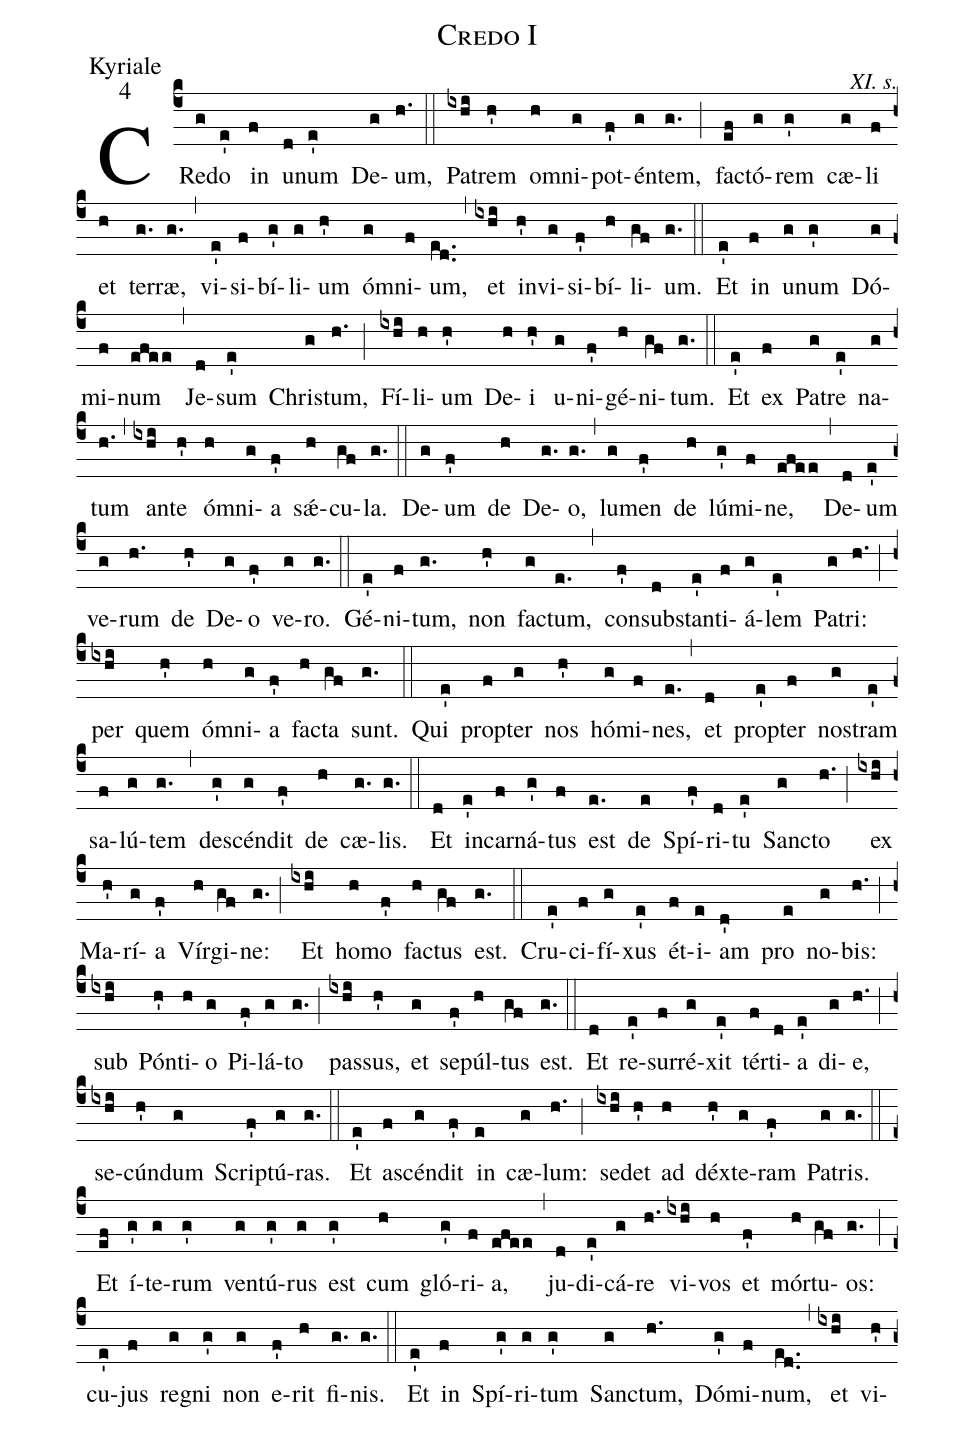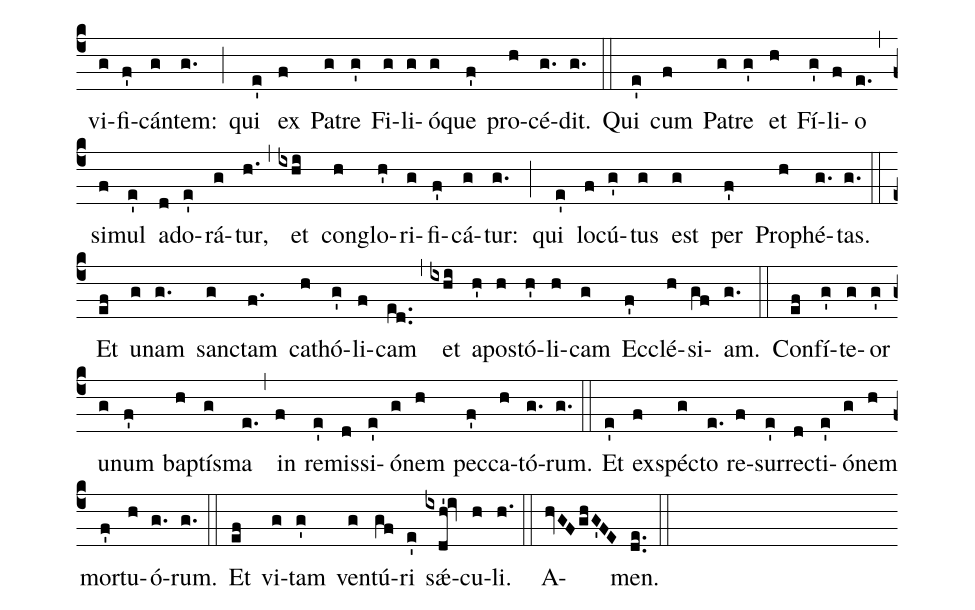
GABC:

name:Credo I;
office-part:Kyriale;
mode:4;
commentary:XI. s.;
%%
(c4) CRe(g)do(e') in(f) u(d)num(e') De(g)um,(h.) (::)
Pa(ixhi)trem(h') om(h)ni(g)pot(f')én(g)tem,(g.) (;) fac(ef)tó(g)rem(g') cæ(g)li(f) et(h) ter(g.)ræ,(g.) (,) vi(e')si(f)bí(g')li(g)um(h') óm(g)ni(f)um,(ed..) (,) et(ixhi) in(h')vi(g)si(f')bí(h)li(gf)um.(g.) (::)
Et(e') in(f) u(g)num(g') Dó(g)mi(f)num(efee) (,) Je(d)sum(e') Chris(g)tum,(h.) (;) Fí(ixhi)li(h)um(h') De(h)i(h') u(g)ni(f')gé(h)ni(gf)tum.(g.) (::)
Et(e') ex(f) Pa(g)tre(e') na(g)tum(h.) (,) an(ixhi)te(h') óm(h)ni(g)a(f') sǽ(h)cu(gf)la.(g.) (::)
De(g)um(f') de(h) De(g.)o,(g.) (,) lu(g)men(f') de(h) lú(g')mi(f)ne,(efee) (,) De(d)um(e') ve(g)rum(h.) de(h') De(g)o(f') ve(g)ro.(g.) (::)
Gé(e')ni(f)tum,(g.) non(h') fac(g)tum,(e.) (,) con(f')sub(d)stan(e')ti(f)á(g)lem(e') Pa(g)tri:(h.) (;) per(ixhi) quem(h') óm(h)ni(g)a(f') fac(h)ta(gf) sunt.(g.) (::)
Qui(e') prop(f)ter(g) nos(h') hó(g)mi(f)nes,(e.) (,) et(d) prop(e')ter(f) nos(g)tram(e') sa(f)lú(g)tem(g.) (,) de(g')scén(g)dit(f') de(h) cæ(g.)lis.(g.) (::)
Et(d) in(e')car(f)ná(g')tus(f) est(e.) de(e) Spí(f')ri(d)tu(e') Sanc(g)to(h.) (;) ex(ixhi) Ma(h')rí(g)a(f') Vír(h)gi(gf)ne:(g.) (;) Et(ixhi) ho(h)mo(f') fac(h)tus(gf) est.(g.) (::)
Cru(e')ci(f)fí(g)xus(e') ét(f)i(e)am(d') pro(e) no(g)bis:(h.) (;) sub(ixhi) Pón(h')ti(h)o(g) Pi(f')lá(g)to(g.) (;) pas(ixhi)sus,(h') et(g) se(f')púl(h)tus(gf) est.(g.) (::)
Et(d) re(e')sur(f)ré(g)xit(e') tér(f)ti(d)a(e') di(g)e,(h.) (;) se(ixhi)cún(h')dum(g) Scrip(f')tú(g)ras.(g.) (::)
Et(e') a(f)scén(g)dit(f') in(e) cæ(g)lum:(h.) (;) se(ixhi)det(h') ad(h) déx(h')te(g)ram(f') Pa(g)tris.(g.) (::)
Et(ef) í(g')te(g)rum(g') ven(g)tú(g')rus(g) est(g') cum(h) gló(g')ri(f)a,(efee) (,) ju(d)di(e')cá(g)re(h.) vi(ixhi)vos(h) et(f') mór(h)tu(gf)os:(g.) (;) cu(e')jus(f) re(g)gni(g') non(g) e(f')rit(h) fi(g.)nis.(g.) (::)
Et(e') in(f) Spí(g')ri(g)tum(g') Sanc(g)tum,(h.) Dó(g')mi(f)num,(ed..) (,) et(ixhi) vi(h')vi(g)fi(f')cán(g)tem:(g.) (;) qui(e') ex(f) Pa(g)tre(g') Fi(g)li(g)ó(g)que(f') pro(h)cé(g.)dit.(g.) (::)
Qui(e') cum(f) Pa(g)tre(g') et(h) Fí(g')li(f)o(e.) (,) si(f)mul(e') ad(d)o(e')rá(g)tur,(h.) (,) et(ixhi) con(h)glo(h')ri(g)fi(f')cá(g)tur:(g.) (;) qui(e') lo(f)cú(g')tus(g) est(g) per(f') Pro(h)phé(g.)tas.(g.) (::)
Et(ef) u(g)nam(g.) sanc(g)tam(f.) ca(h)thó(g')li(f)cam(ed..) (,) et(ixhi) a(h')pos(h)tó(h')li(h)cam(g) Ec(f')clé(h)si(gf)am.(g.) (::)
Con(ef)fí(g')te(g)or(g') u(g)num(f') bap(h)tís(g)ma(e.) (,) in(f) re(e')mis(d)si(e')ó(g)nem(h) pec(f')ca(h)tó(g.)rum.(g.) (::)
Et(e') ex(f)spéc(g)to(e.) re(f)sur(e')rec(d)ti(e')ó(g)nem(h) mor(f')tu(h)ó(g.)rum.(g.) (::)
Et(ef) vi(g)tam(g') ven(g)tú(gf)ri(e') sǽ(ixdh'!iv)cu(h)li.(h.) (::)
A(hvGFghG'FE)men.(de..) (::)
